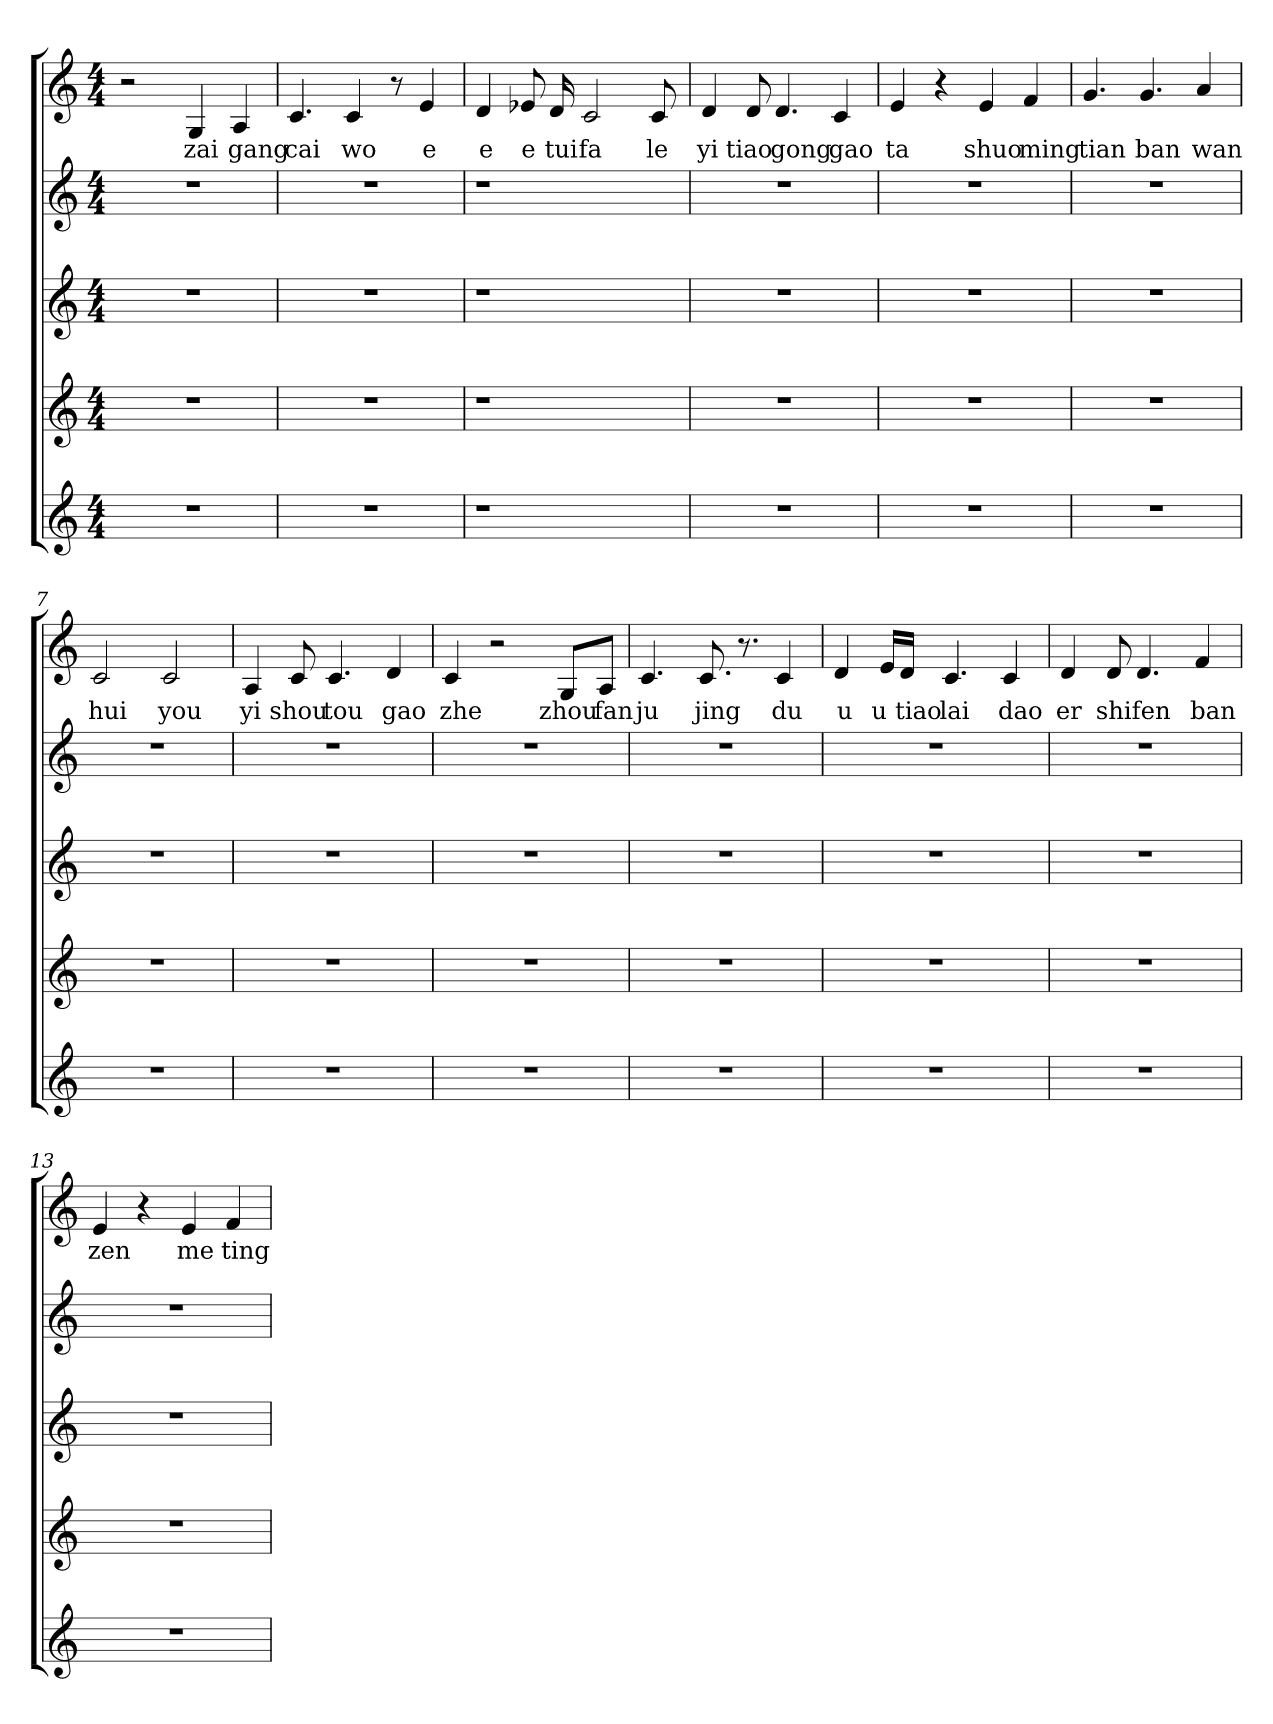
**kern	**kern	**kern	**kern	**kern	**text
*part5	*part4	*part3	*part2	*part1	*part1
*staff5	*staff4	*staff3	*staff2	*staff1	*staff1
*clefG2	*clefG2	*clefG2	*clefG2	*clefG2	*
*M4/4	*M4/4	*M4/4	*M4/4	*M4/4	*
*MM140	*MM140	*MM140	*MM140	*MM140	*
=1	=1	=1	=1	=1	=1
1r	1r	1r	1r	2r	.
.	.	.	.	4G	zai
.	.	.	.	4A	gang
=2	=2	=2	=2	=2	=2
1r	1r	1r	1r	4.c	cai
.	.	.	.	4c	wo
.	.	.	.	8r	.
.	.	.	.	4e	e
=3	=3	=3	=3	=3	=3
1r	1r	1r	1r	4d	e
.	.	.	.	8e-X	e
.	.	.	.	16d	tui
.	.	.	.	2c	fa
.	.	.	.	8c	le
16ryy	16ryy	16ryy	16ryy	.	.
=4	=4	=4	=4	=4	=4
1r	1r	1r	1r	4d	yi
.	.	.	.	8d	tiao
.	.	.	.	4.d	gong
.	.	.	.	4c	gao
=5	=5	=5	=5	=5	=5
1r	1r	1r	1r	4e	ta
.	.	.	.	4r	.
.	.	.	.	4e	shuo
.	.	.	.	4f	ming
=6	=6	=6	=6	=6	=6
1r	1r	1r	1r	4.g	tian
.	.	.	.	4.g	ban
.	.	.	.	4a	wan
=7	=7	=7	=7	=7	=7
1r	1r	1r	1r	2c	hui
.	.	.	.	2c	you
=8	=8	=8	=8	=8	=8
1r	1r	1r	1r	4A	yi
.	.	.	.	8c	shou
.	.	.	.	4.c	tou
.	.	.	.	4d	gao
=9	=9	=9	=9	=9	=9
1r	1r	1r	1r	4c	zhe
.	.	.	.	2r	.
.	.	.	.	8G/L	zhou
.	.	.	.	8A/J	fan
=10	=10	=10	=10	=10	=10
1r	1r	1r	1r	4.c	ju
.	.	.	.	8.c	jing
.	.	.	.	8.r	.
.	.	.	.	4c	du
=11	=11	=11	=11	=11	=11
1r	1r	1r	1r	4d	u
.	.	.	.	16e/LL	u
.	.	.	.	16d/JJ	tiao
.	.	.	.	4.c	lai
.	.	.	.	4c	dao
=12	=12	=12	=12	=12	=12
1r	1r	1r	1r	4d	er
.	.	.	.	8d	shi
.	.	.	.	4.d	fen
.	.	.	.	4f	ban
=13	=13	=13	=13	=13	=13
1r	1r	1r	1r	4e	zen
.	.	.	.	4r	.
.	.	.	.	4e	me
.	.	.	.	4f	ting
=	=	=	=	=	=
*-	*-	*-	*-	*-	*-
